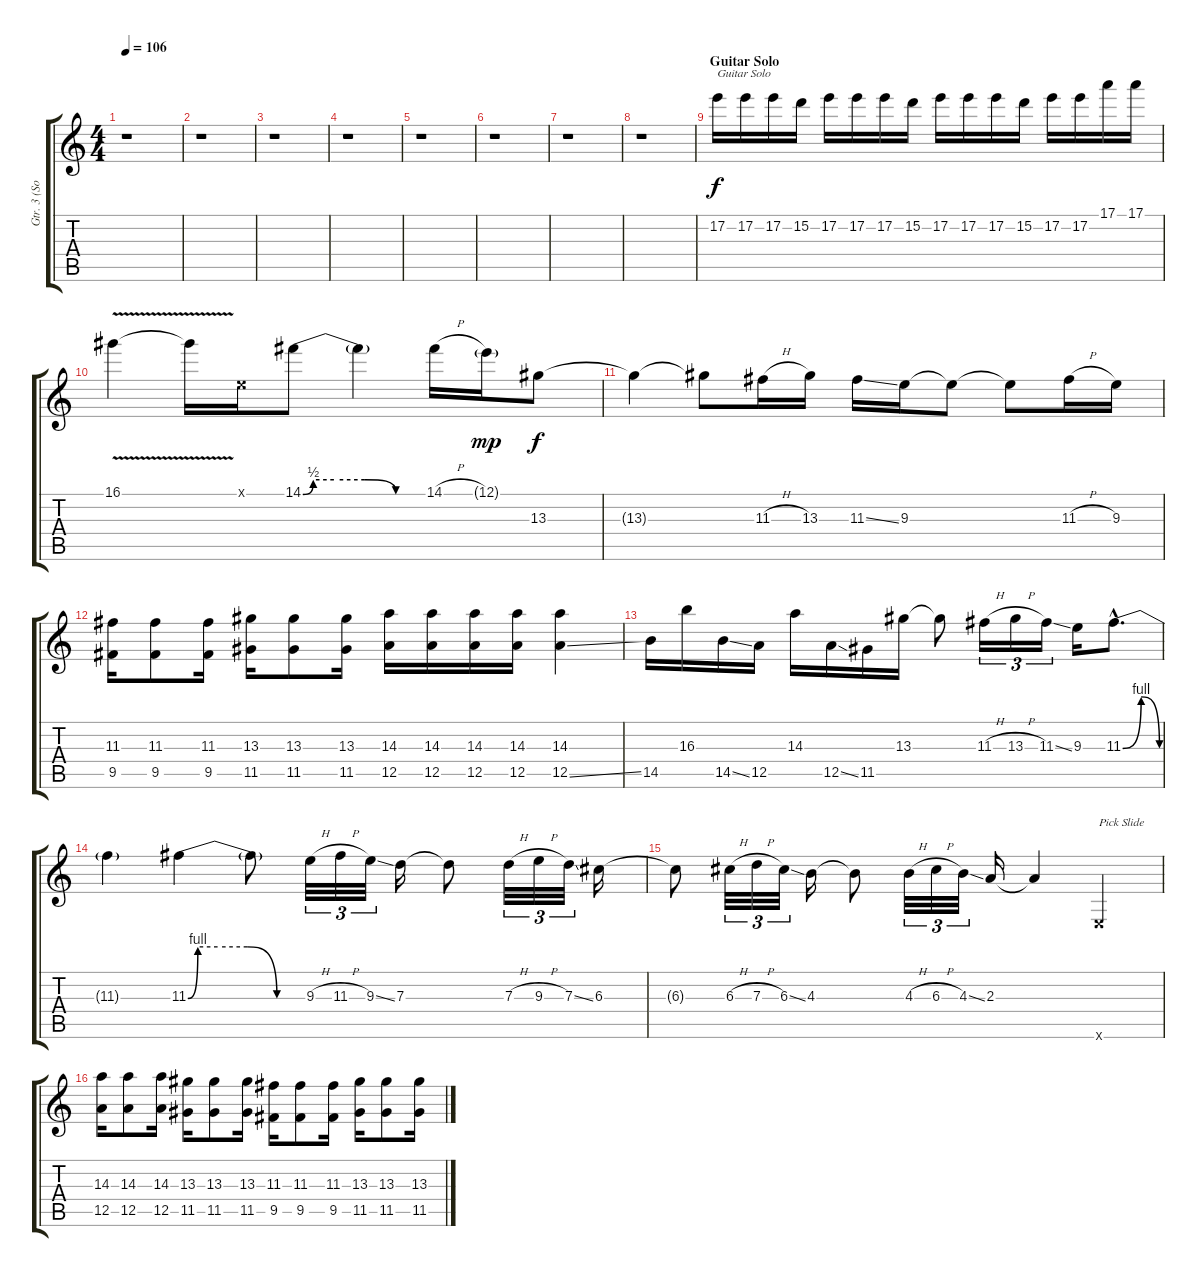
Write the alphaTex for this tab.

\track ("Gtr. 3 (Solo - Billy)" "Gtr. 3 (So") {instrument overdrivenguitar}
\staff {score tabs}
\tuning (E4 B3 G3 D3 A2 E2) {hide}
\ts (4 4)
\tempo 106
\clef g2
\ks c
r.1{dy f} |
r.1 |
r.1 |
r.1 |
r.1 |
r.1 |
r.1 |
r.1 |
\section ("" "Guitar Solo")
17.2.16{txt "Guitar Solo"} 17.2.16 17.2.16 15.2.16 17.2.16 17.2.16 17.2.16 15.2.16 17.2.16 17.2.16 17.2.16 15.2.16 17.2.16 17.2.16 17.1.16 17.1.16 |
16.1{v}.4 16.1{t}.16 0.1{x}.16 14.1{be (custom 0 0 5 2 15 2 30 2 45 0 60 0)}.8 14.1{t}.4 14.1{h}.16 12.1{g}.16{dy mp} 13.3.8{dy f} |
13.3{t}.4 13.3{t}.8 11.3{h}.16 13.3.16 11.3{ss}.16 9.3.16 9.3{t}.8 9.3{t}.8 11.3{h}.16 9.3.16 |
(11.3 9.5).16 (11.3 9.5).8 (11.3 9.5).16 (13.3 11.5).16 (13.3 11.5).8 (13.3 11.5).16 (14.3 12.5).16 (14.3 12.5).16 (14.3 12.5).16 (14.3 12.5).16 (14.3 12.5{ss}).4 |
14.5.16 16.3.16 14.5{ss}.16 12.5.16 14.3.16 12.5{ss}.16 11.5.16 13.3.16 13.3{t}.8 11.3{h}.16{tu (3 2)} 13.3{h}.16{tu (3 2)} 11.3{ss}.16{tu (3 2)} 9.3.16 11.3{be (bendrelease 0 0 5 4 45 4 60 0) hac}.8{d} |
11.3{t}.4 11.3{be (custom 0 0 5 4 15 4 30 4 45 0 60 0)}.4 11.3{t}.8 9.3{h}.32{tu (3 2)} 11.3{h}.32{tu (3 2)} 9.3{ss}.32{tu (3 2)} 7.3.16 7.3{t}.8 7.3{h}.32{tu (3 2)} 9.3{h}.32{tu (3 2)} 7.3{ss}.32{tu (3 2)} 6.3.16 |
6.3{t}.8 6.3{h}.32{tu (3 2)} 7.3{h}.32{tu (3 2)} 6.3{ss}.32{tu (3 2)} 4.3.16 4.3{t}.8 4.3{h}.32{tu (3 2)} 6.3{h}.32{tu (3 2)} 4.3{ss}.32{tu (3 2)} 2.3.16 2.3{t}.4 0.6{x}.4{txt "Pick Slide"} |
(14.3 12.5).16 (14.3 12.5).8 (14.3 12.5).16 (13.3 11.5).16 (13.3 11.5).8 (13.3 11.5).16 (11.3 9.5).16 (11.3 9.5).8 (11.3 9.5).16 (13.3 11.5).16 (13.3 11.5).8 (13.3 11.5).16
